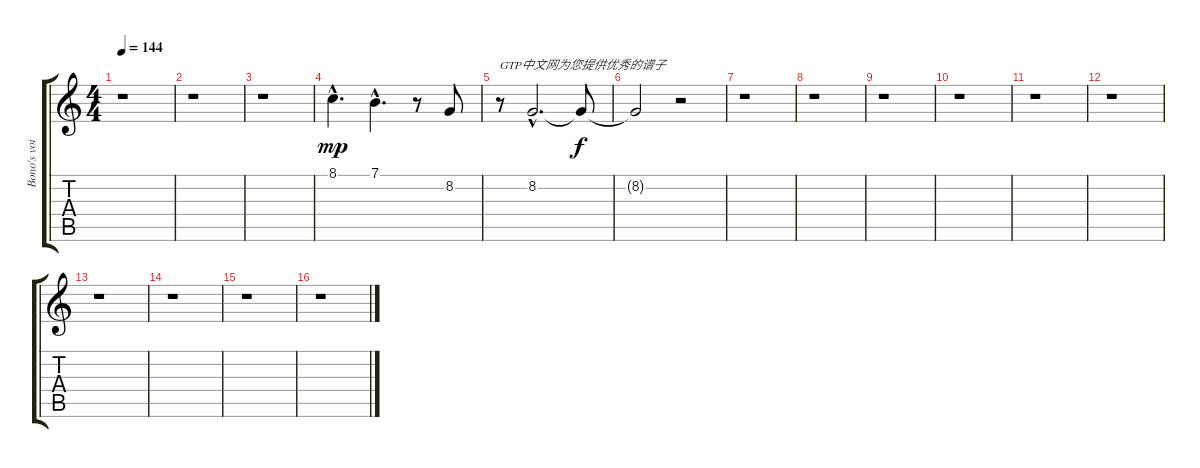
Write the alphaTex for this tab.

\track ("Bono's voice    " "Bono's voi") {instrument rockorgan}
\staff {score tabs}
\tuning (E4 B3 G3 D3 A2 E2) {hide}
\ts (4 4)
\tempo 144
\clef g2
\ks c
r.1{dy mp instrument rockorgan} |
r.1 |
r.1 |
8.1{hac}.4{d} 7.1{hac}.4{d} r.8 8.2.8 |
r.8{txt "GTP中文网为您提供优秀的谱子"} 8.2{hac}.2{d} 8.2{t}.8{dy f} |
8.2{t}.2 r.2 |
r.1 |
r.1 |
r.1 |
r.1 |
r.1 |
r.1 |
r.1 |
r.1 |
r.1 |
r.1
